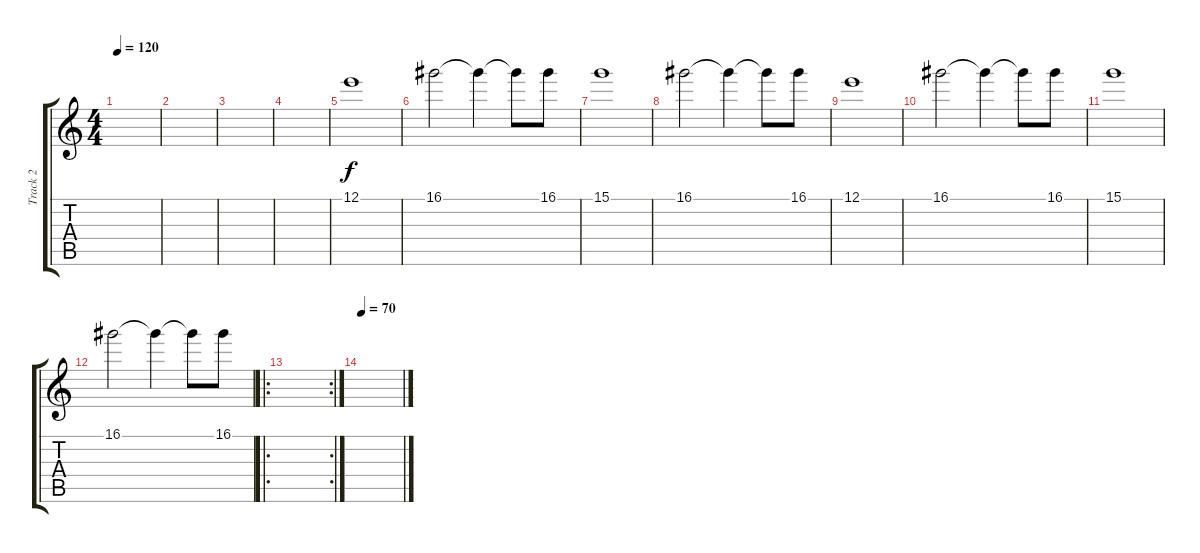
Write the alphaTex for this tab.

\track ("Track 2" "Track 2") {instrument acousticguitarsteel}
\staff {score tabs}
\tuning (E4 B3 G3 D3 A2 E2) {hide}
\ts (4 4)
\tempo 120
\clef g2
\ks c
|
|
|
|
12.1.1 |
16.1.2 16.1{t}.4 16.1{t}.8 16.1.8 |
15.1.1 |
16.1.2 16.1{t}.4 16.1{t}.8 16.1.8 |
12.1.1 |
16.1.2 16.1{t}.4 16.1{t}.8 16.1.8 |
15.1.1 |
16.1.2 16.1{t}.4 16.1{t}.8 16.1.8 |
\ro
\rc 2
|
\tempo 70
